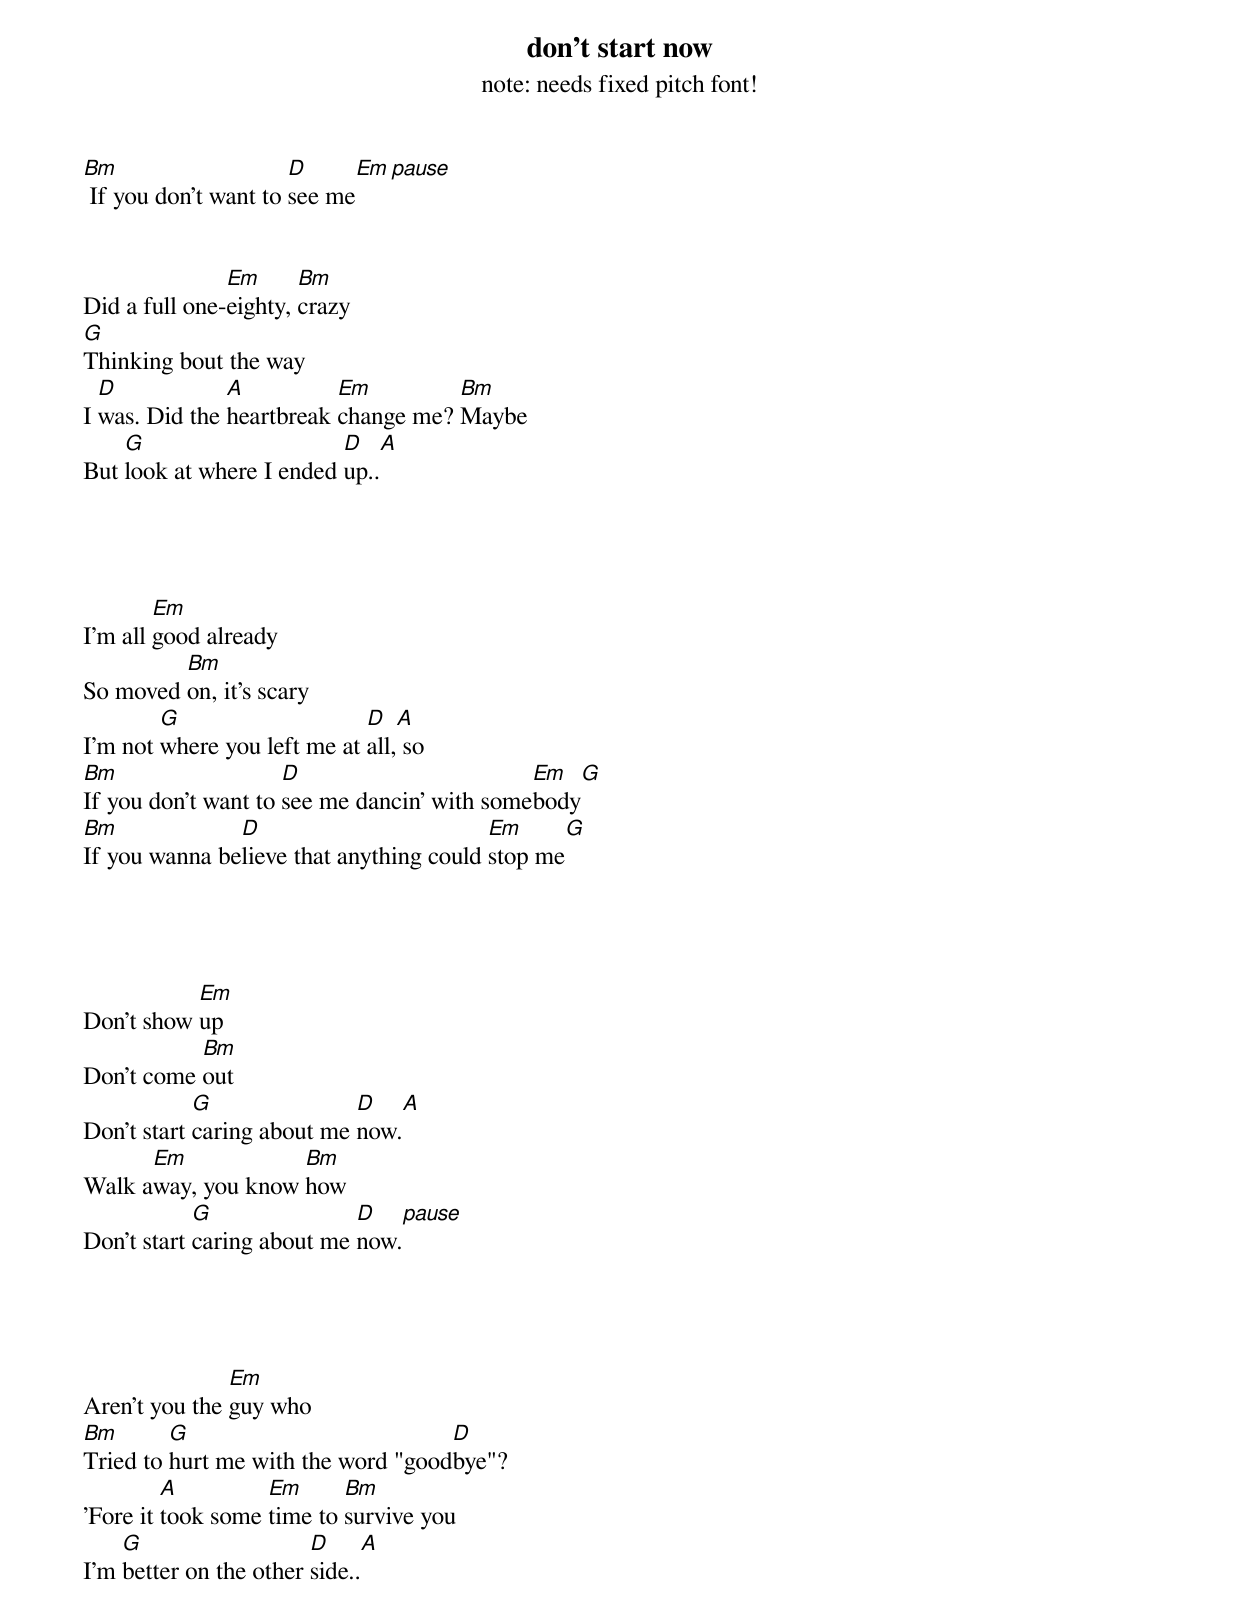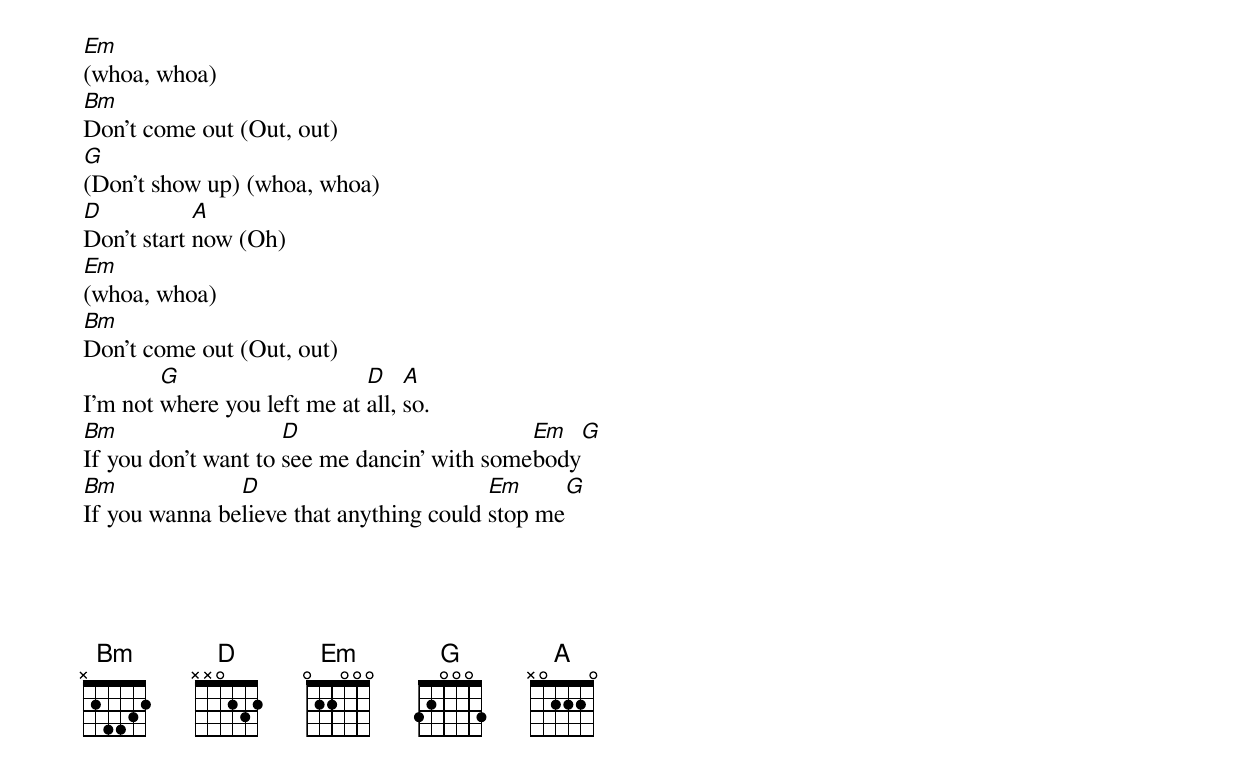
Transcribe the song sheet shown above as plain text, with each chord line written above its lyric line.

don’t start now
note: needs fixed pitch font!

Bm                    D       Em   pause
 If you don’t want to see me

<verse 1>
               Em      Bm
Did a full one-eighty, crazy
G
Thinking bout the way
  D            A          Em         Bm
I was. Did the heartbreak change me? Maybe
    G                     D       A
But look at where I ended up..

</verse1>

<pre chorus>
        Em
I'm all good already
         Bm
So moved on, it's scary
        G                    D   A
I'm not where you left me at all, so
Bm                   D                       Em      G
If you don’t want to see me dancin’ with somebody
Bm             D                         Em       G
If you wanna believe that anything could stop me

</prechorus>

<chorus>
           Em
Don't show up
           Bm
Don't come out
            G               D    A
Don't start caring about me now.
      Em            Bm
Walk away, you know how
            G               D        pause
Don't start caring about me now.

</chorus>

<verse2>
               Em
Aren't you the guy who
Bm       G                          D
Tried to hurt me with the word "goodbye"?
         A         Em      Bm
'Fore it took some time to survive you
    G                   D     A
I'm better on the other side..

</verse2>

<again prechorus />

<again chorus />

<bridge>
Em
(whoa, whoa)
Bm
Don’t come out (Out, out)
G
(Don't show up) (whoa, whoa)
D           A
Don't start now (Oh)
Em
(whoa, whoa)
Bm
Don't come out (Out, out)
        G                    D    A
I'm not where you left me at all, so.
Bm                   D                       Em    G
If you don’t want to see me dancin’ with somebody
Bm             D                         Em       G
If you wanna believe that anything could stop me

</bridge>

<again chorus />
